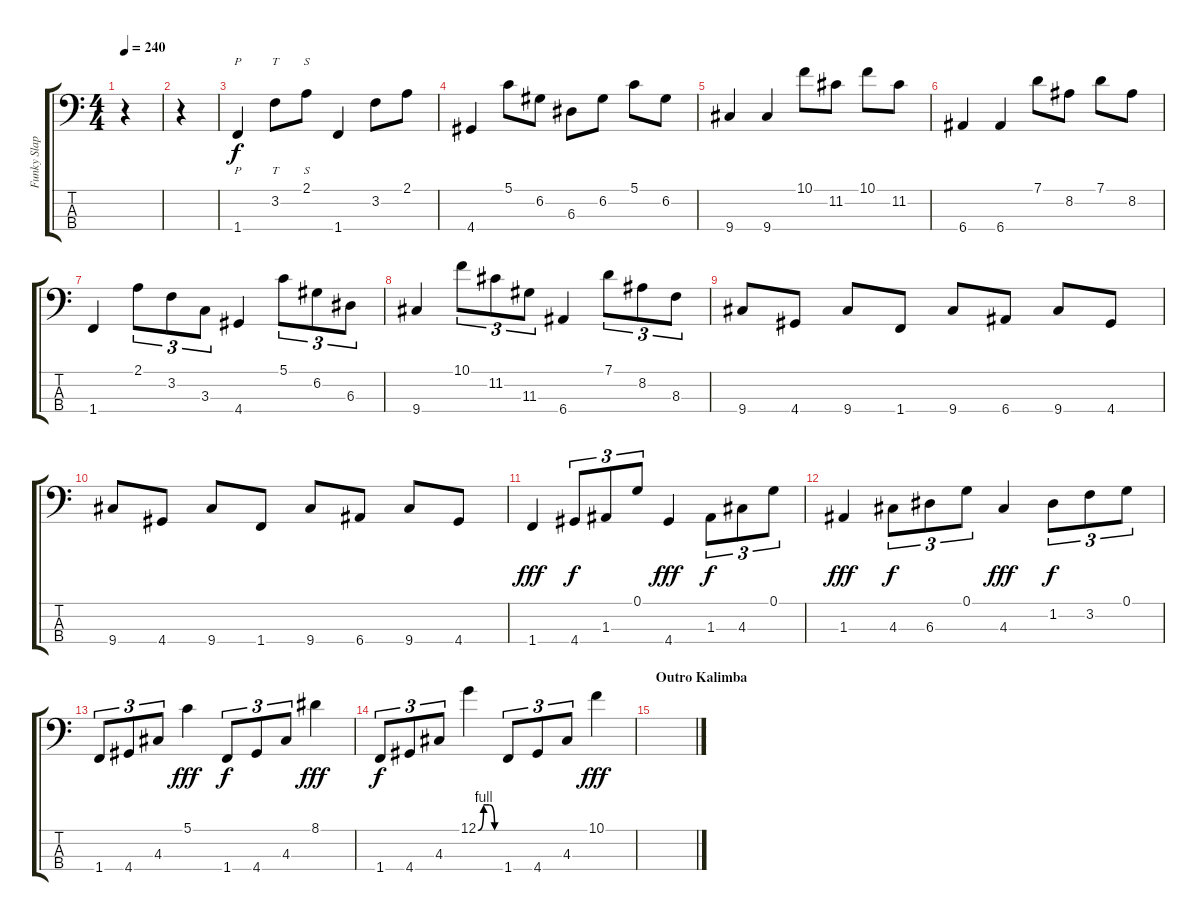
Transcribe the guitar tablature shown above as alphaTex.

\track ("Funky Slap Bass" "Funky Slap") {instrument slapbass1}
\staff {score tabs}
\tuning (G2 D2 A1 E1) {hide}
\ts (4 4)
\tempo 240
\clef f4
\ks c
r.4{dy f} |
r.4 |
1.4.4{p} 3.2.8{tt} 2.1.8{s} 1.4.4 3.2.8 2.1.8 |
4.4.4 5.1.8 6.2.8 6.3.8 6.2.8 5.1.8 6.2.8 |
9.4.4 9.4.4 10.1.8 11.2.8 10.1.8 11.2.8 |
6.4.4 6.4.4 7.1.8 8.2.8 7.1.8 8.2.8 |
1.4.4 2.1.8{tu (3 2)} 3.2.8{tu (3 2)} 3.3.8{tu (3 2)} 4.4.4 5.1.8{tu (3 2)} 6.2.8{tu (3 2)} 6.3.8{tu (3 2)} |
9.4.4 10.1.8{tu (3 2)} 11.2.8{tu (3 2)} 11.3.8{tu (3 2)} 6.4.4 7.1.8{tu (3 2)} 8.2.8{tu (3 2)} 8.3.8{tu (3 2)} |
9.4.8 4.4.8 9.4.8 1.4.8 9.4.8 6.4.8 9.4.8 4.4.8 |
9.4.8 4.4.8 9.4.8 1.4.8 9.4.8 6.4.8 9.4.8 4.4.8 |
1.4.4{dy fff} 4.4.8{tu (3 2) dy f} 1.3.8{tu (3 2)} 0.1.8{tu (3 2)} 4.4.4{dy fff} 1.3.8{tu (3 2) dy f} 4.3.8{tu (3 2)} 0.1.8{tu (3 2)} |
1.3.4{dy fff} 4.3.8{tu (3 2) dy f} 6.3.8{tu (3 2)} 0.1.8{tu (3 2)} 4.3.4{dy fff} 1.2.8{tu (3 2) dy f} 3.2.8{tu (3 2)} 0.1.8{tu (3 2)} |
1.4.8{tu (3 2)} 4.4.8{tu (3 2)} 4.3.8{tu (3 2)} 5.1.4{dy fff} 1.4.8{tu (3 2) dy f} 4.4.8{tu (3 2)} 4.3.8{tu (3 2)} 8.1.4{dy fff} |
1.4.8{tu (3 2) dy f} 4.4.8{tu (3 2)} 4.3.8{tu (3 2)} 12.1{be (custom 0 0 15 4 30 4 45 0 60 0)}.4 1.4.8{tu (3 2)} 4.4.8{tu (3 2)} 4.3.8{tu (3 2)} 10.1.4{dy fff} |
\section ("" "Outro Kalimba")
